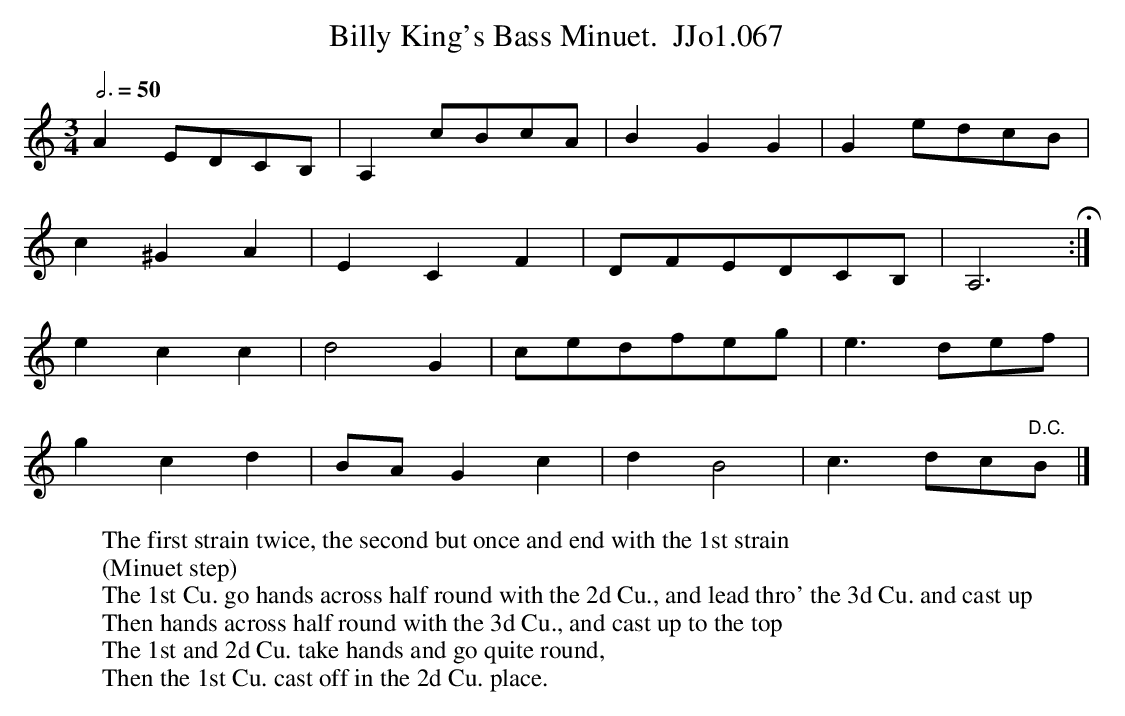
X:1
T:Billy King's Bass Minuet.  JJo1.067
M:3/4
L:1/8
Q:3/4=50
K:Am
A2EDCB, | A,2cBcA | B2G2G2 | G2edcB |
c2^G2A2 | E2C2F2 | DFEDCB, | A,6 H:|
e2c2c2 | d4G2 | cedfeg | e3def |
g2c2d2 | BAG2c2 | d2B4 | c3dc"D.C."B |]
W:The first strain twice, the second but once and end with the 1st strain
W:(Minuet step)
W:The 1st Cu. go hands across half round with the 2d Cu., and lead thro' the 3d Cu. and cast up
W:Then hands across half round with the 3d Cu., and cast up to the top
W:The 1st and 2d Cu. take hands and go quite round,
W:Then the 1st Cu. cast off in the 2d Cu. place.
